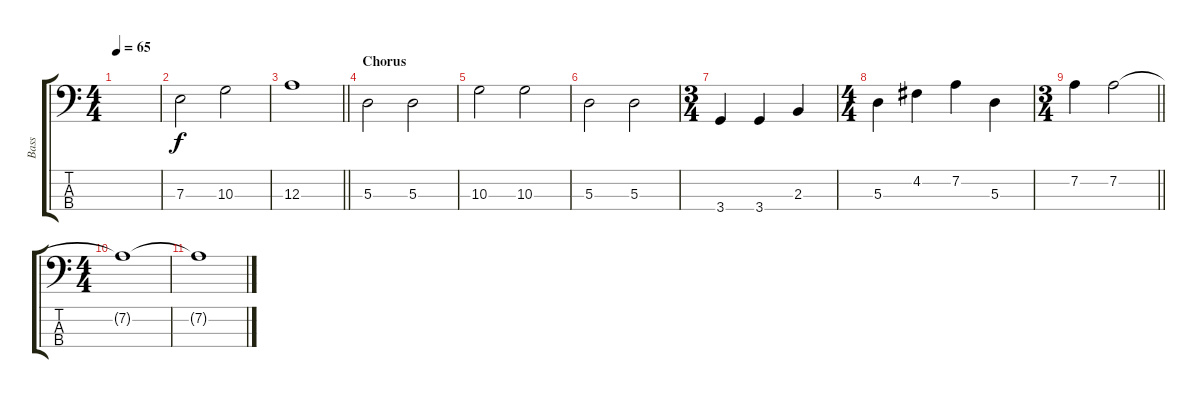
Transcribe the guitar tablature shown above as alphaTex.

\track ("Bass" "Bass") {instrument electricbassfinger}
\staff {score tabs}
\tuning (G2 D2 A1 E1) {hide}
\ts (4 4)
\tempo 65
\clef f4
\ks c
|
7.3.2 10.3.2 |
\barLineRight lightlight
12.3.1 |
\section ("" "Chorus")
5.3.2 5.3.2 |
10.3.2 10.3.2 |
5.3.2 5.3.2 |
\ts (3 4)
3.4.4 3.4.4 2.3.4 |
\ts (4 4)
5.3.4 4.2.4 7.2.4 5.3.4 |
\ts (3 4)
\barLineRight lightlight
7.2.4 7.2.2 |
\ts (4 4)
7.2{t}.1 |
7.2{t}.1
